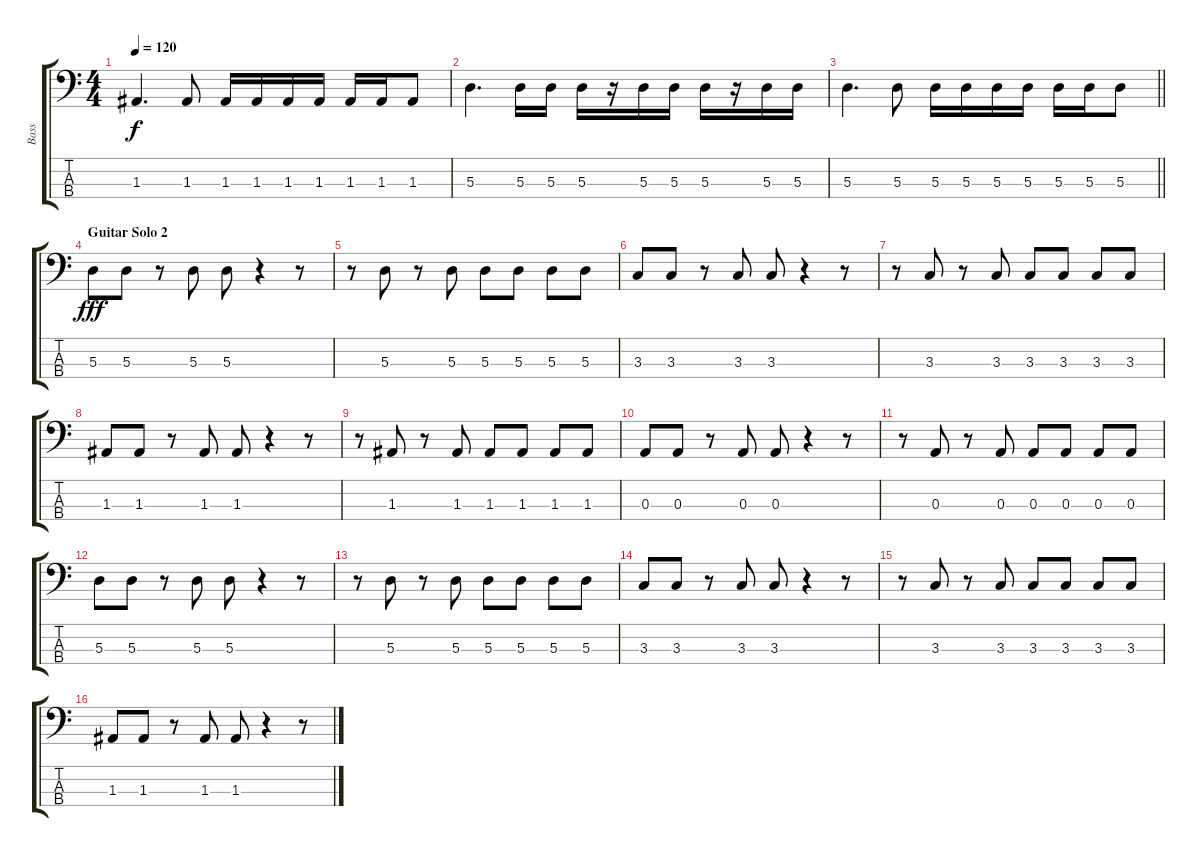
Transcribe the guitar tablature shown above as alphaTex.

\track ("Bass" "Bass") {instrument electricbassfinger}
\staff {score tabs}
\tuning (G2 D2 A1 E1) {hide}
\ts (4 4)
\tempo 120
\clef f4
\ks c
1.3.4{d dy f} 1.3.8 1.3.16 1.3.16 1.3.16 1.3.16 1.3.16 1.3.16 1.3.8 |
5.3.4{d} 5.3.16 5.3.16 5.3.16 r.16 5.3.16 5.3.16 5.3.16 r.16 5.3.16 5.3.16 |
\barLineRight lightlight
5.3.4{d} 5.3.8 5.3.16 5.3.16 5.3.16 5.3.16 5.3.16 5.3.16 5.3.8 |
\section ("" "Guitar Solo 2")
5.3.8{dy fff} 5.3.8 r.8 5.3.8 5.3.8 r.4 r.8 |
r.8 5.3.8 r.8 5.3.8 5.3.8 5.3.8 5.3.8 5.3.8 |
3.3.8 3.3.8 r.8 3.3.8 3.3.8 r.4 r.8 |
r.8 3.3.8 r.8 3.3.8 3.3.8 3.3.8 3.3.8 3.3.8 |
1.3.8 1.3.8 r.8 1.3.8 1.3.8 r.4 r.8 |
r.8 1.3.8 r.8 1.3.8 1.3.8 1.3.8 1.3.8 1.3.8 |
0.3.8 0.3.8 r.8 0.3.8 0.3.8 r.4 r.8 |
r.8 0.3.8 r.8 0.3.8 0.3.8 0.3.8 0.3.8 0.3.8 |
5.3.8 5.3.8 r.8 5.3.8 5.3.8 r.4 r.8 |
r.8 5.3.8 r.8 5.3.8 5.3.8 5.3.8 5.3.8 5.3.8 |
3.3.8 3.3.8 r.8 3.3.8 3.3.8 r.4 r.8 |
r.8 3.3.8 r.8 3.3.8 3.3.8 3.3.8 3.3.8 3.3.8 |
1.3.8 1.3.8 r.8 1.3.8 1.3.8 r.4 r.8
